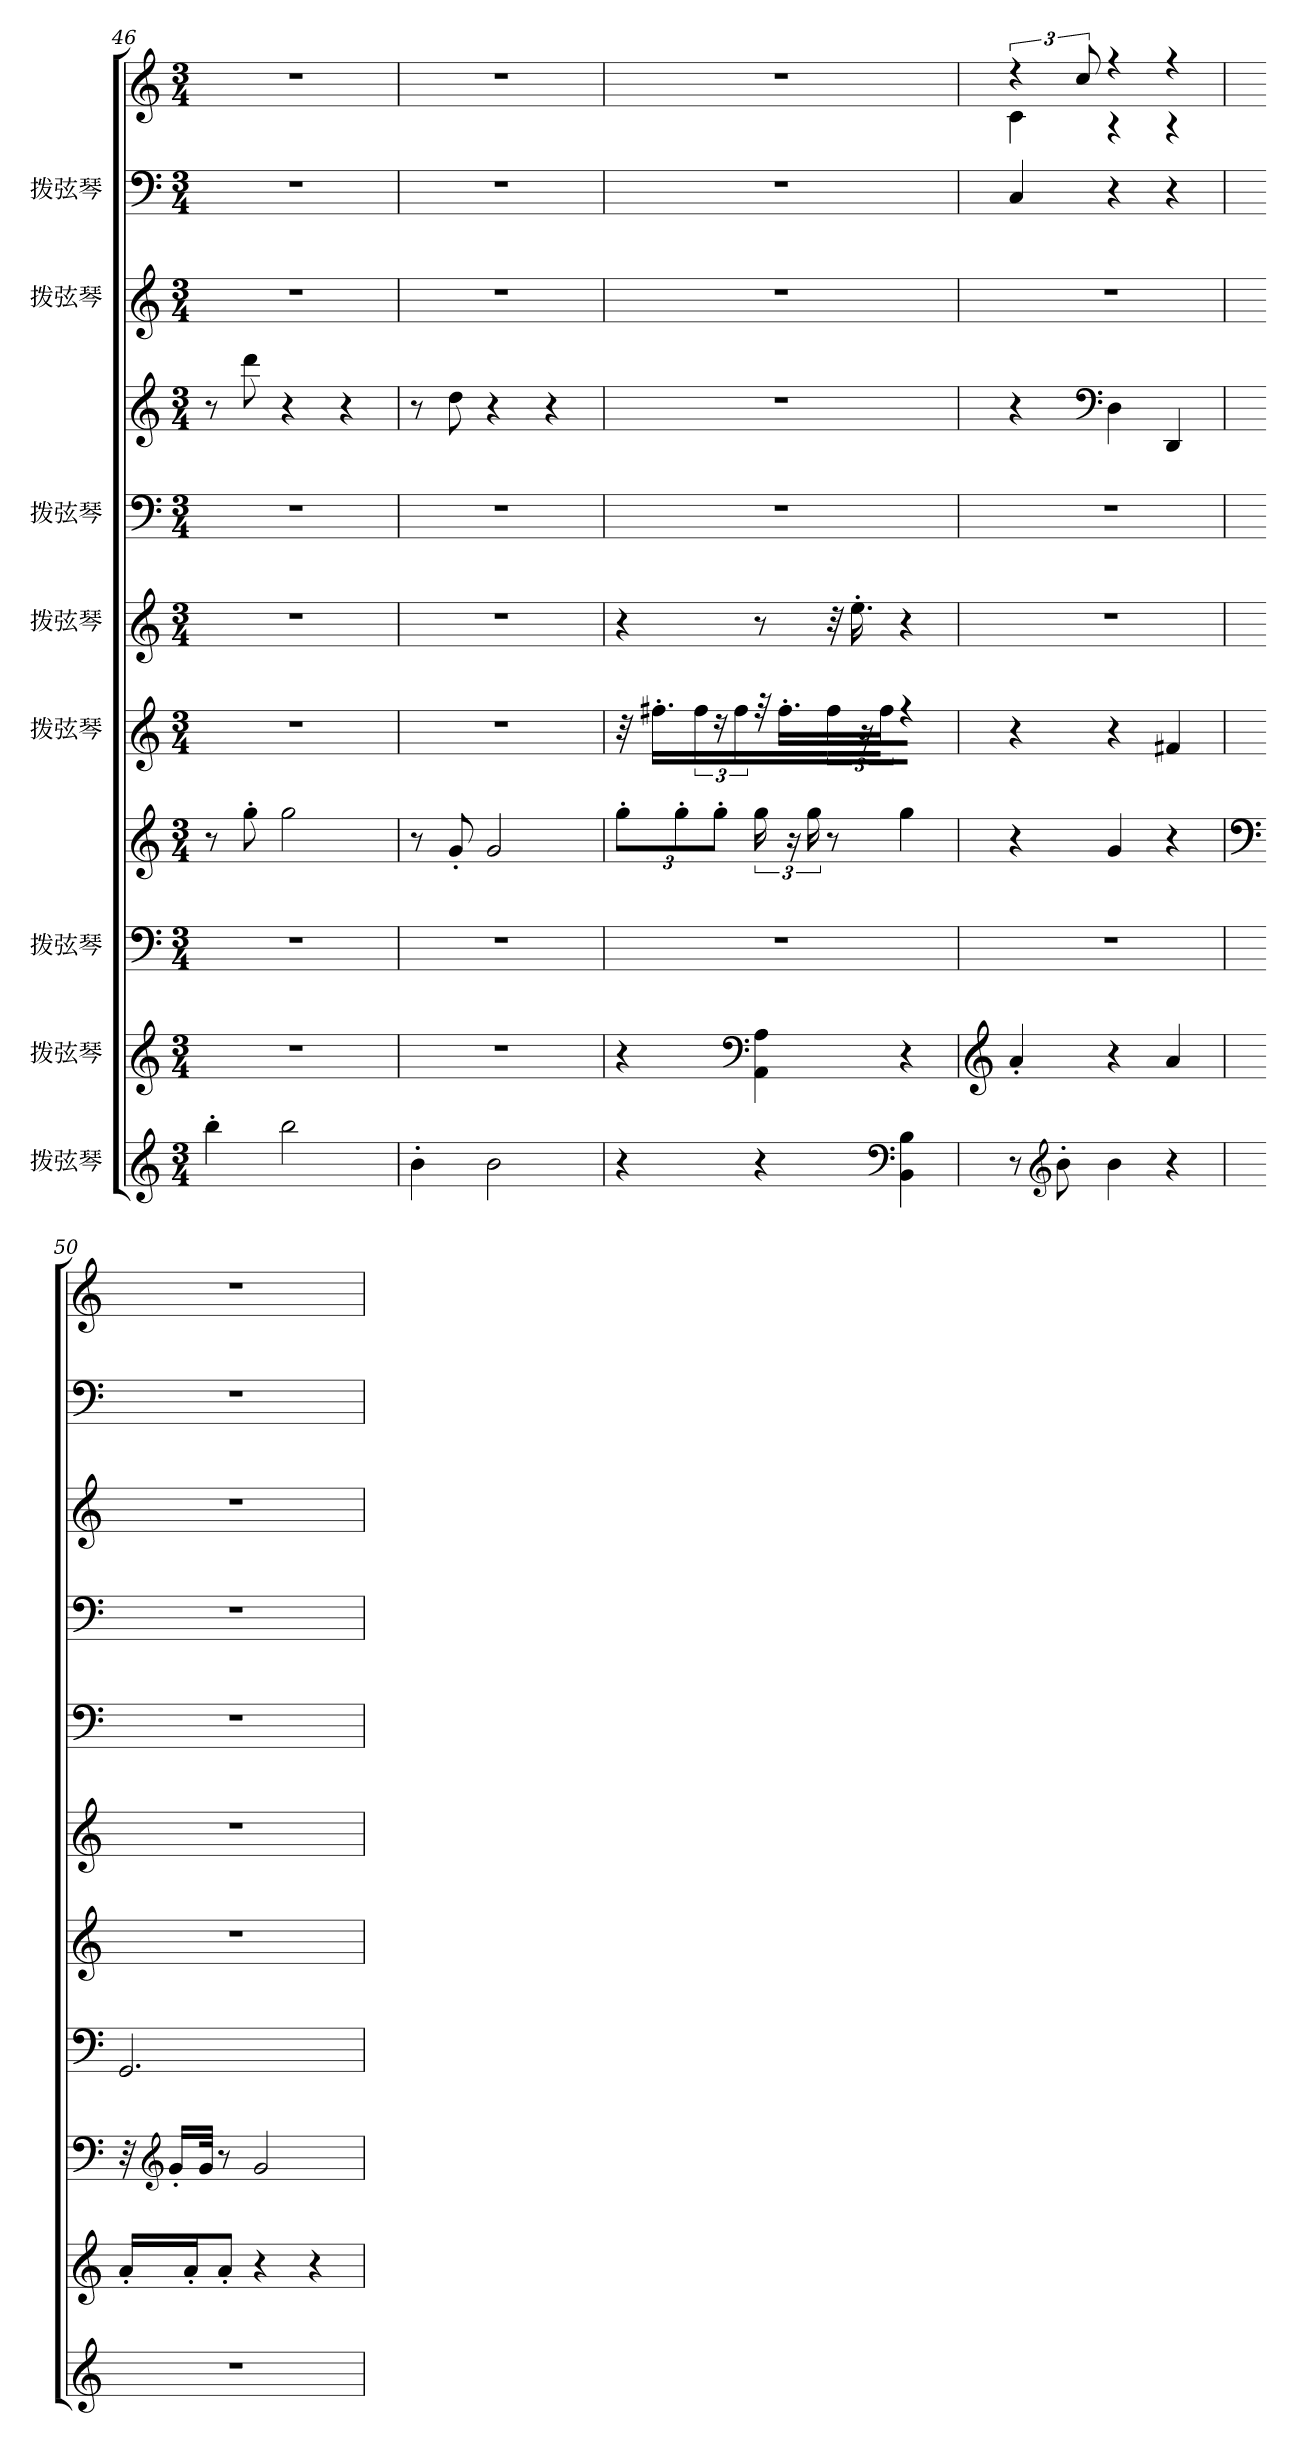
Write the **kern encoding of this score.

**kern	**kern	**kern	**kern	**kern	**kern	**kern	**kern	**kern	**kern	**kern
*part8	*part7	*part6	*part6	*part5	*part4	*part3	*part3	*part2	*part1	*part1
*staff11	*staff10	*staff9	*staff8	*staff7	*staff6	*staff5	*staff4	*staff3	*staff2	*staff1
*I"拨弦琴	*I"拨弦琴	*I"拨弦琴	*	*I"拨弦琴	*I"拨弦琴	*I"拨弦琴	*	*I"拨弦琴	*I"拨弦琴	*
*clefG2	*clefG2	*clefF4	*clefG2	*clefG2	*clefG2	*clefF4	*clefG2	*clefG2	*clefF4	*clefG2
*k[]	*k[]	*k[]	*k[]	*k[]	*k[]	*k[]	*k[]	*k[]	*k[]	*k[]
*M3/4	*M3/4	*M3/4	*M3/4	*M3/4	*M3/4	*M3/4	*M3/4	*M3/4	*M3/4	*M3/4
=46	=46	=46	=46	=46	=46	=46	=46	=46	=46	=46
4bb'\	2.r	2.r	8r	2.r	2.r	2.r	8r	2.r	2.r	2.r
.	.	.	8gg'\	.	.	.	8ddd\	.	.	.
2bb\	.	.	2gg\	.	.	.	4r	.	.	.
.	.	.	.	.	.	.	4r	.	.	.
=47	=47	=47	=47	=47	=47	=47	=47	=47	=47	=47
4b'\	2.r	2.r	8r	2.r	2.r	2.r	8r	2.r	2.r	2.r
.	.	.	8g'/	.	.	.	8dd\	.	.	.
2b\	.	.	2g/	.	.	.	4r	.	.	.
.	.	.	.	.	.	.	4r	.	.	.
=48	=48	=48	=48	=48	=48	=48	=48	=48	=48	=48
*	*	*	*Xbrackettup	*	*	*	*	*	*	*
4r	4r	2.r	12gg'\L	32r	4r	2.r	2.r	2.r	2.r	2.r
.	.	.	.	16.ff#X'\LL	.	.	.	.	.	.
.	.	.	12gg'\	.	.	.	.	.	.	.
.	.	.	.	24ff#\JJ	.	.	.	.	.	.
.	.	.	12gg'\J	24r	.	.	.	.	.	.
.	.	.	.	24ff#\	.	.	.	.	.	.
*	*clefF4	*	*	*	*	*	*	*	*	*
*	*	*	*brackettup	*	*	*	*	*	*	*
4r	4AA\ 4A\	.	24gg\	32r	8r	.	.	.	.	.
.	.	.	.	16.ff#'\LL	.	.	.	.	.	.
.	.	.	24r	.	.	.	.	.	.	.
.	.	.	24gg\	.	.	.	.	.	.	.
.	.	.	8r	24ff#\JJ	32r	.	.	.	.	.
.	.	.	.	.	16.ee'\	.	.	.	.	.
.	.	.	.	24r	.	.	.	.	.	.
.	.	.	.	24ff#\	.	.	.	.	.	.
*clefF4	*	*	*	*	*	*	*	*	*	*
4BB\ 4B\	4r	.	4gg\	4r	4r	.	.	.	.	.
!!LO:PB:g=z
=49	=49	=49	=49	=49	=49	=49	=49	=49	=49	=49
*	*clefG2	*	*	*	*	*	*	*	*	*
*	*	*	*	*	*	*	*	*	*	*^
8r	4a'/	2.r	4r	4r	2.r	2.r	4r	2.r	4C/	6r	4c\
*clefG2	*	*	*	*	*	*	*	*	*	*	*
8b'\	.	.	.	.	.	.	.	.	.	.	.
.	.	.	.	.	.	.	.	.	.	12cc/	.
*	*	*	*	*	*	*	*clefF4	*	*	*	*
4b\	4r	.	4g/	4r	.	.	4D\	.	4r	4r	4r
4r	4a/	.	4r	4f#X/	.	.	4DD/	.	4r	4r	4r
*	*	*	*	*	*	*	*	*	*	*v	*v
=50	=50	=50	=50	=50	=50	=50	=50	=50	=50	=50
*	*	*	*clefF4	*	*	*	*	*	*	*
2.r	16a'/LL	32r	2.GG/	2.r	2.r	2.r	2.r	2.r	2.r	2.r
*	*	*clefG2	*	*	*	*	*	*	*	*
.	.	16g'/LL	.	.	.	.	.	.	.	.
.	16a'/J	.	.	.	.	.	.	.	.	.
.	.	32g/JJk	.	.	.	.	.	.	.	.
.	8a'/J	8r	.	.	.	.	.	.	.	.
.	4r	2g/	.	.	.	.	.	.	.	.
.	4r	.	.	.	.	.	.	.	.	.
=	=	=	=	=	=	=	=	=	=	=
*-	*-	*-	*-	*-	*-	*-	*-	*-	*-	*-
